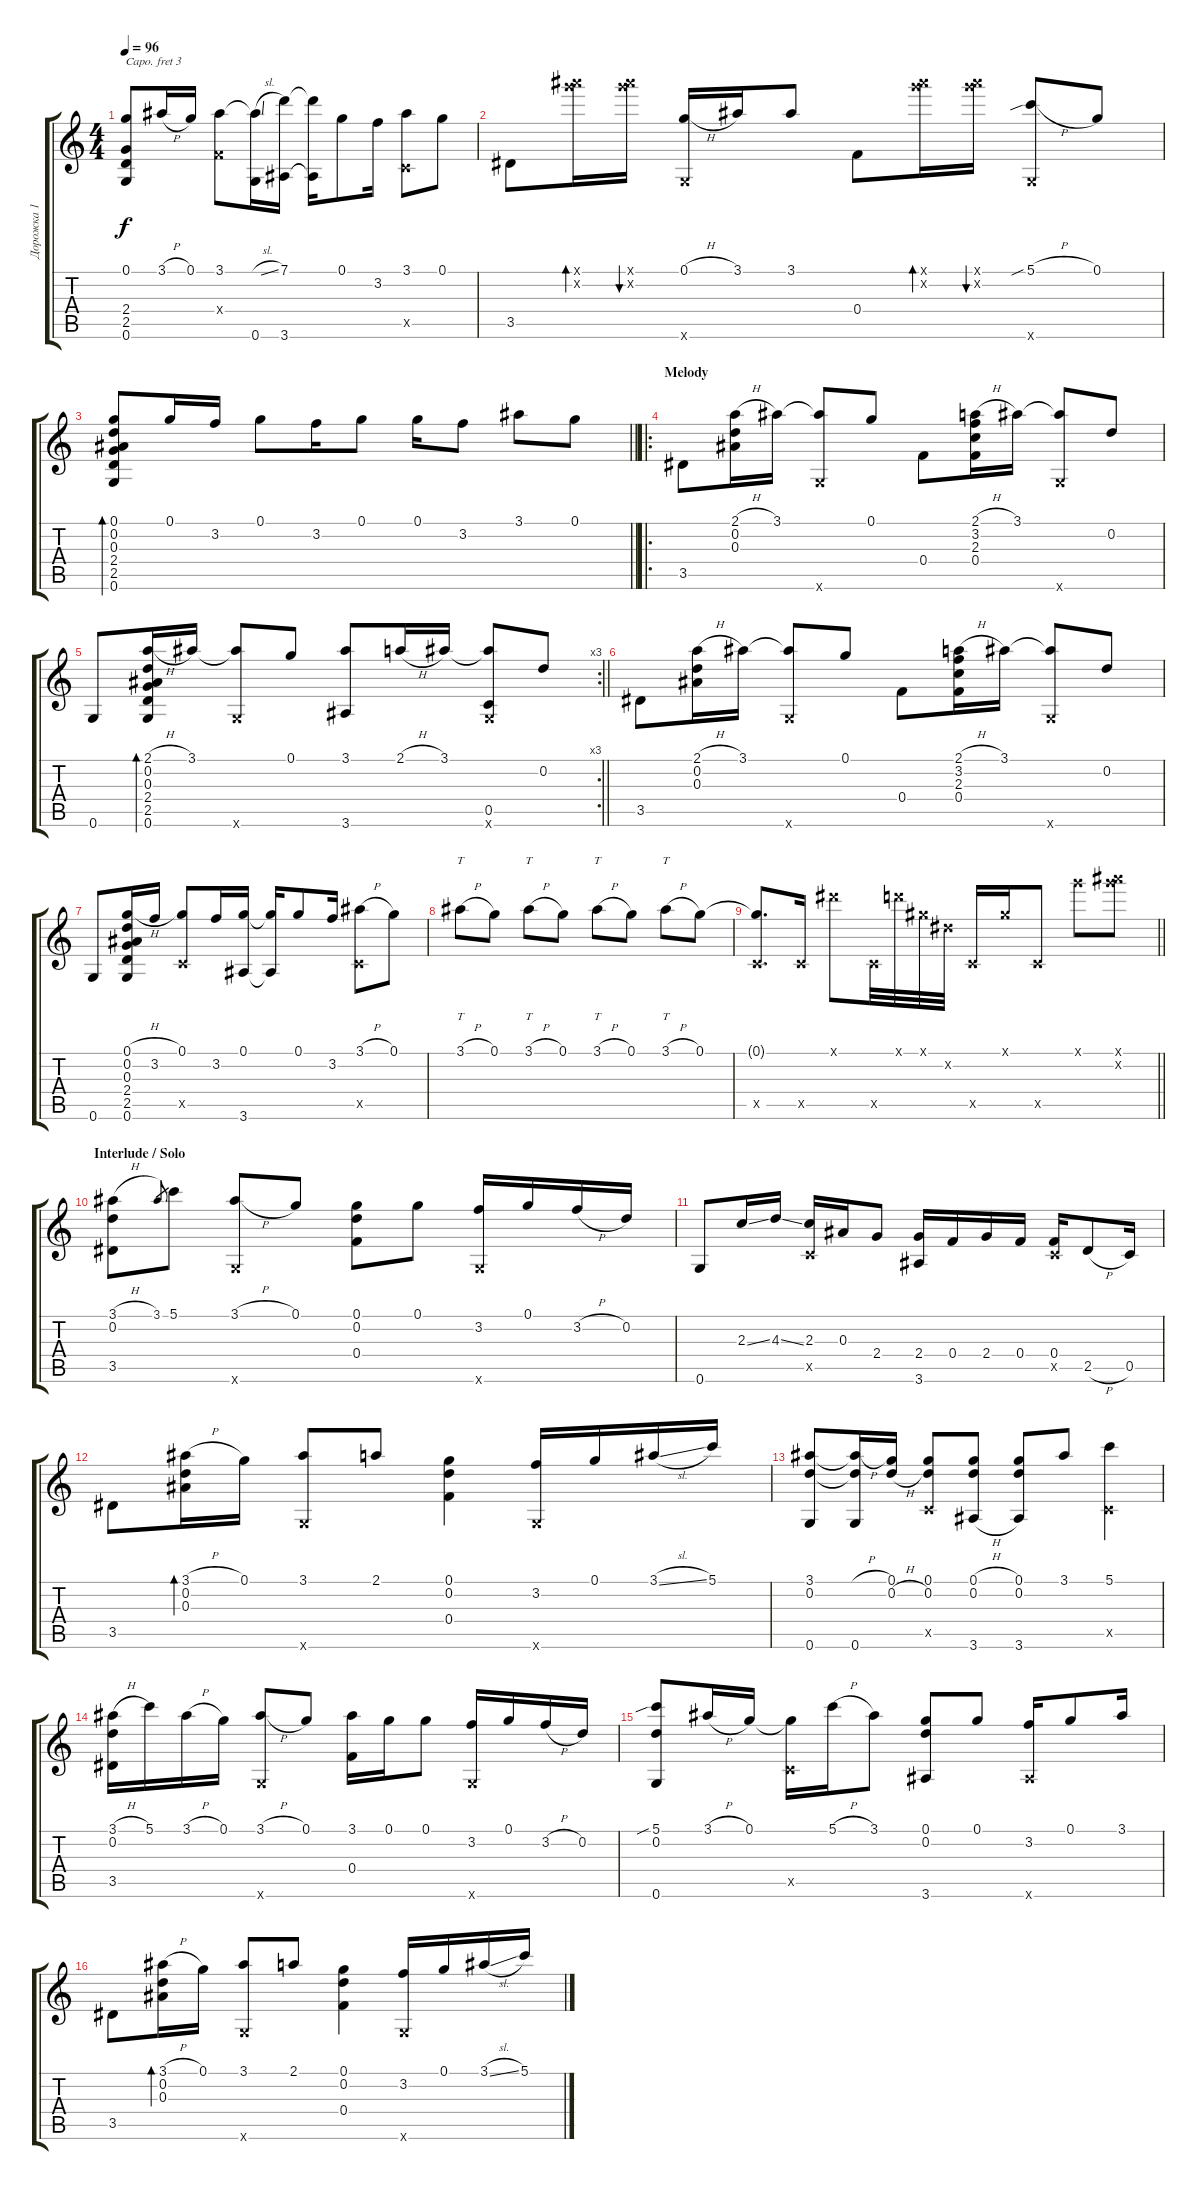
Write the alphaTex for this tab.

\track ("Дорожка 1" "Дорожка 1") {instrument acousticguitarsteel}
\staff {score tabs}
\capo 3
\tuning (E4 B3 G3 D3 A2 E2) {hide}
\ts (4 4)
\tempo 96
\clef g2
\ks c
(0.1{t} 2.4 2.5 0.6).8{dy f} 3.1{h}.16 0.1.16 (3.1 0.4{x}).8 (3.1{sl t} 0.6).16 (7.1 3.6).16 (7.1{t} 3.6{t}).16 0.1.8 3.2.16 (3.1 0.5{x}).8 0.1.8 |
3.5.8 (12.1{x} 20.2{x}).16{bd 60} (12.1{x} 20.2{x}).16{bu 60} (0.1{h} 0.6{x}).16 3.1.16 3.1.8 0.4.8 (12.1{x} 20.2{x}).16{bd 60} (12.1{x} 20.2{x}).16{bu 60} (5.1{sib h} 0.6{x}).8 0.1.8 |
\barLineRight lightlight
(0.1 0.2 0.3 2.4 2.5 0.6).8{bd 60} 0.1.16 3.2.16 0.1.8 3.2.16 0.1.8 0.1.16 3.2.8 3.1.8 0.1.8 |
\ro
\section ("" "Melody")
3.5.8 (2.1{h} 0.2 0.3).16 3.1.16 (3.1{t} 0.6{x}).8 0.1.8 0.4.8 (2.1{h} 3.2 2.3 0.4).16 3.1.16 (3.1{t} 0.6{x}).8 0.2.8 |
\rc 3
\barLineRight lightlight
0.6.8 (2.1{h} 0.2 0.3 2.4 2.5 0.6).16{bd 60} 3.1.16 (3.1{t} 0.6{x}).8 0.1.8 (3.1 3.6).8 2.1{h}.16 3.1.16 (3.1{t} 0.5 0.6{x}).8 0.2.8 |
3.5.8 (2.1{h} 0.2 0.3).16 3.1.16 (3.1{t} 0.6{x}).8 0.1.8 0.4.8 (2.1{h} 3.2 2.3 0.4).16 3.1.16 (3.1{t} 0.6{x}).8 0.2.8 |
0.6.8 (0.1{h} 0.2 0.3 2.4 2.5 0.6).16 3.2.16 (0.1 0.5{x}).8 3.2.16 (0.1 3.6).16 (0.1{t} 3.6{t}).16 0.1.8 3.2.16 (3.1{h} 0.5{x}).8 0.1.8 |
3.1{h}.8{tt} 0.1.8 3.1{h}.8{tt} 0.1.8 3.1{h}.8{tt} 0.1.8 3.1{h}.8{tt} 0.1.8 |
\barLineRight lightlight
(0.1{t} 0.5{x}).8{d} 0.5{x}.16 8.1{x}.8 0.5{x}.32 7.1{x}.32 1.1{x}.32 1.2{x}.32 0.5{x}.16 1.1{x}.16 0.5{x}.8 12.1{x}.8 (15.1{x} 17.2{x}).8 |
\section ("" "Interlude / Solo")
(3.1{h} 0.2 3.5).8 3.1.8{gr} 5.1.8 (3.1{h} 0.6{x}).8 0.1.8 (0.1 0.2 0.4).8 0.1.8 (3.2 0.6{x}).16 0.1.16 3.2{h}.16 0.2.16 |
0.6.8 2.3{ss}.16 4.3{ss}.16 (2.3 0.5{x}).16 0.3.16 2.4.8 (2.4 3.6).16 0.4.16 2.4.16 0.4.16 (0.4 0.5{x}).16 2.5{h}.8 0.5.16 |
3.5.8 (3.1{h} 0.2 0.3).16{bd 60} 0.1.16 (3.1 0.6{x}).8 2.1.8 (0.1 0.2 0.4).4 (3.2 0.6{x}).16 0.1.16 3.1{sl}.16 5.1.16 |
(3.1 0.2 0.6).8 (3.1{h t} 0.2{t} 0.6).16 (0.1 0.2{h}).16 (0.1 0.2 0.5{x}).8 (0.1{h} 0.2{h} 3.6{h}).8 (0.1 0.2 3.6).8 3.1.8 (5.1 0.5{x}).4 |
(3.1{h} 0.2 3.5).16 5.1.16 3.1{h}.16 0.1.16 (3.1{h} 0.6{x}).8 0.1.8 (3.1 0.4).16 0.1.16 0.1.8 (3.2 0.6{x}).16 0.1.16 3.2{h}.16 0.2.16 |
(5.1{sib} 0.2 0.6).8 3.1{h}.16 0.1.16 (0.1{t} 0.5{x}).16 5.1{h}.16 3.1.8 (0.1 0.2 3.6).8 0.1.8 (3.2 3.6{x}).16 0.1.8 3.1.16 |
3.5.8 (3.1{h} 0.2 0.3).16{bd 60} 0.1.16 (3.1 0.6{x}).8 2.1.8 (0.1 0.2 0.4).4 (3.2 0.6{x}).16 0.1.16 3.1{sl}.16 5.1.16
